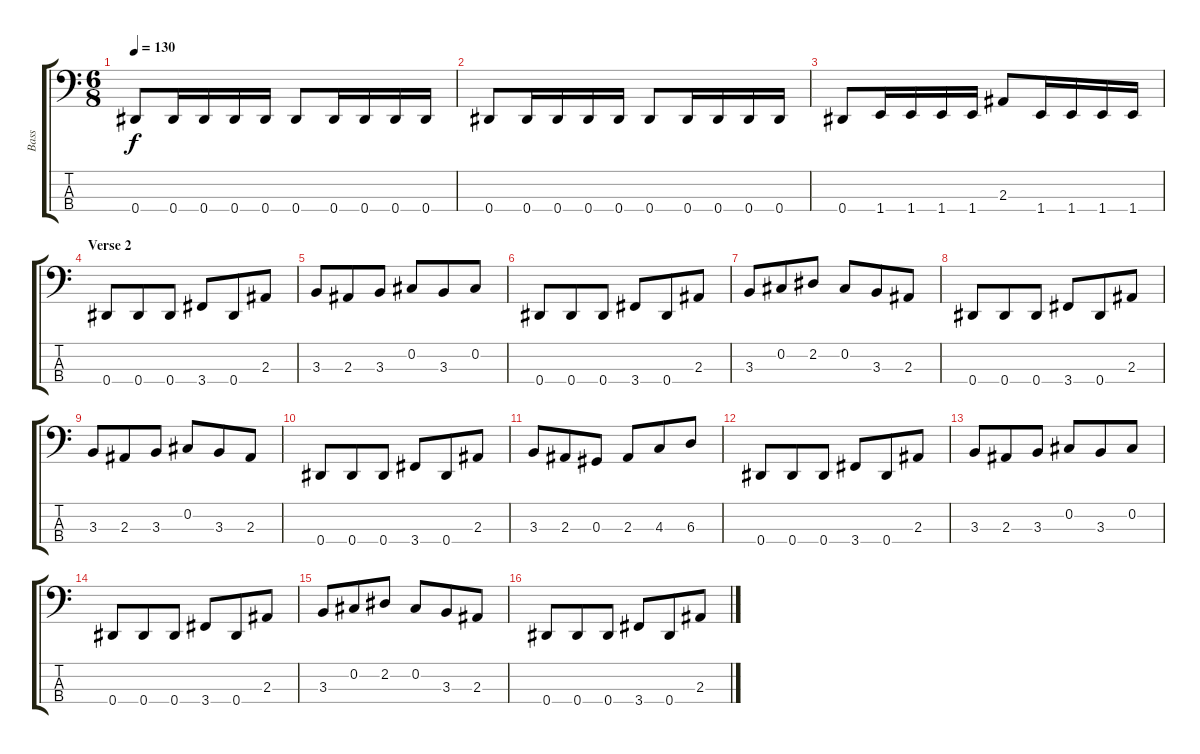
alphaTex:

\track ("Bass" "Bass") {instrument electricbasspick}
\staff {score tabs}
\tuning (Gb2 Db2 Ab1 Eb1) {hide}
\ts (6 8)
\tempo 130
\clef f4
\ks c
0.4.8{dy f} 0.4.16 0.4.16 0.4.16 0.4.16 0.4.8 0.4.16 0.4.16 0.4.16 0.4.16 |
0.4.8 0.4.16 0.4.16 0.4.16 0.4.16 0.4.8 0.4.16 0.4.16 0.4.16 0.4.16 |
0.4.8 1.4.16 1.4.16 1.4.16 1.4.16 2.3.8 1.4.16 1.4.16 1.4.16 1.4.16 |
\section ("" "Verse 2")
0.4.8 0.4.8 0.4.8 3.4.8 0.4.8 2.3.8 |
3.3.8 2.3.8 3.3.8 0.2.8 3.3.8 0.2.8 |
0.4.8 0.4.8 0.4.8 3.4.8 0.4.8 2.3.8 |
3.3.8 0.2.8 2.2.8 0.2.8 3.3.8 2.3.8 |
0.4.8 0.4.8 0.4.8 3.4.8 0.4.8 2.3.8 |
3.3.8 2.3.8 3.3.8 0.2.8 3.3.8 2.3.8 |
0.4.8 0.4.8 0.4.8 3.4.8 0.4.8 2.3.8 |
3.3.8 2.3.8 0.3.8 2.3.8 4.3.8 6.3.8 |
0.4.8 0.4.8 0.4.8 3.4.8 0.4.8 2.3.8 |
3.3.8 2.3.8 3.3.8 0.2.8 3.3.8 0.2.8 |
0.4.8 0.4.8 0.4.8 3.4.8 0.4.8 2.3.8 |
3.3.8 0.2.8 2.2.8 0.2.8 3.3.8 2.3.8 |
0.4.8 0.4.8 0.4.8 3.4.8 0.4.8 2.3.8
